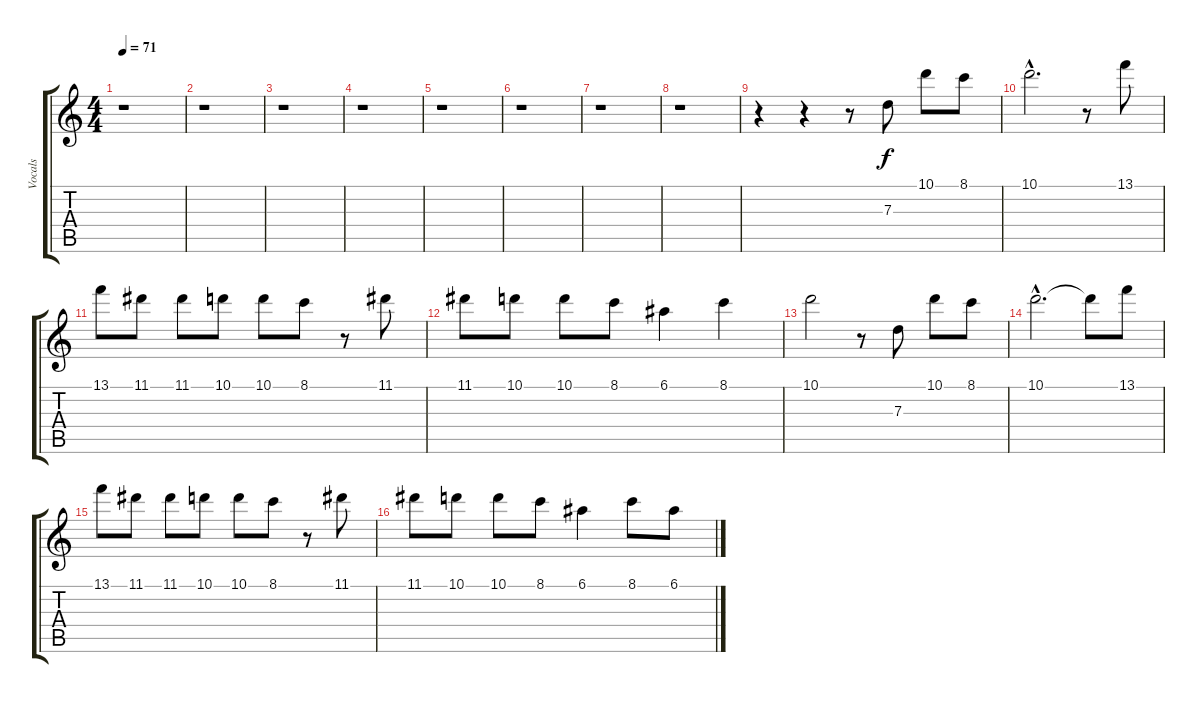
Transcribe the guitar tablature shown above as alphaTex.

\track ("Vocals" "Vocals") {instrument synthstrings1}
\staff {score tabs}
\tuning (E5 B4 G4 D4 A3 E3) {hide}
\ts (4 4)
\tempo 71
\clef g2
\ks c
r.1{dy f} |
r.1 |
r.1 |
r.1 |
r.1 |
r.1 |
r.1 |
r.1 |
r.4 r.4 r.8 7.3.8 10.1.8 8.1.8 |
10.1{hac}.2{d} r.8 13.1.8 |
13.1.8 11.1.8 11.1.8 10.1.8 10.1.8 8.1.8 r.8 11.1.8 |
11.1.8 10.1.8 10.1.8 8.1.8 6.1.4 8.1.4 |
10.1.2 r.8 7.3.8 10.1.8 8.1.8 |
10.1{hac}.2{d} 10.1{t}.8 13.1.8 |
13.1.8 11.1.8 11.1.8 10.1.8 10.1.8 8.1.8 r.8 11.1.8 |
11.1.8 10.1.8 10.1.8 8.1.8 6.1.4 8.1.8 6.1.8
